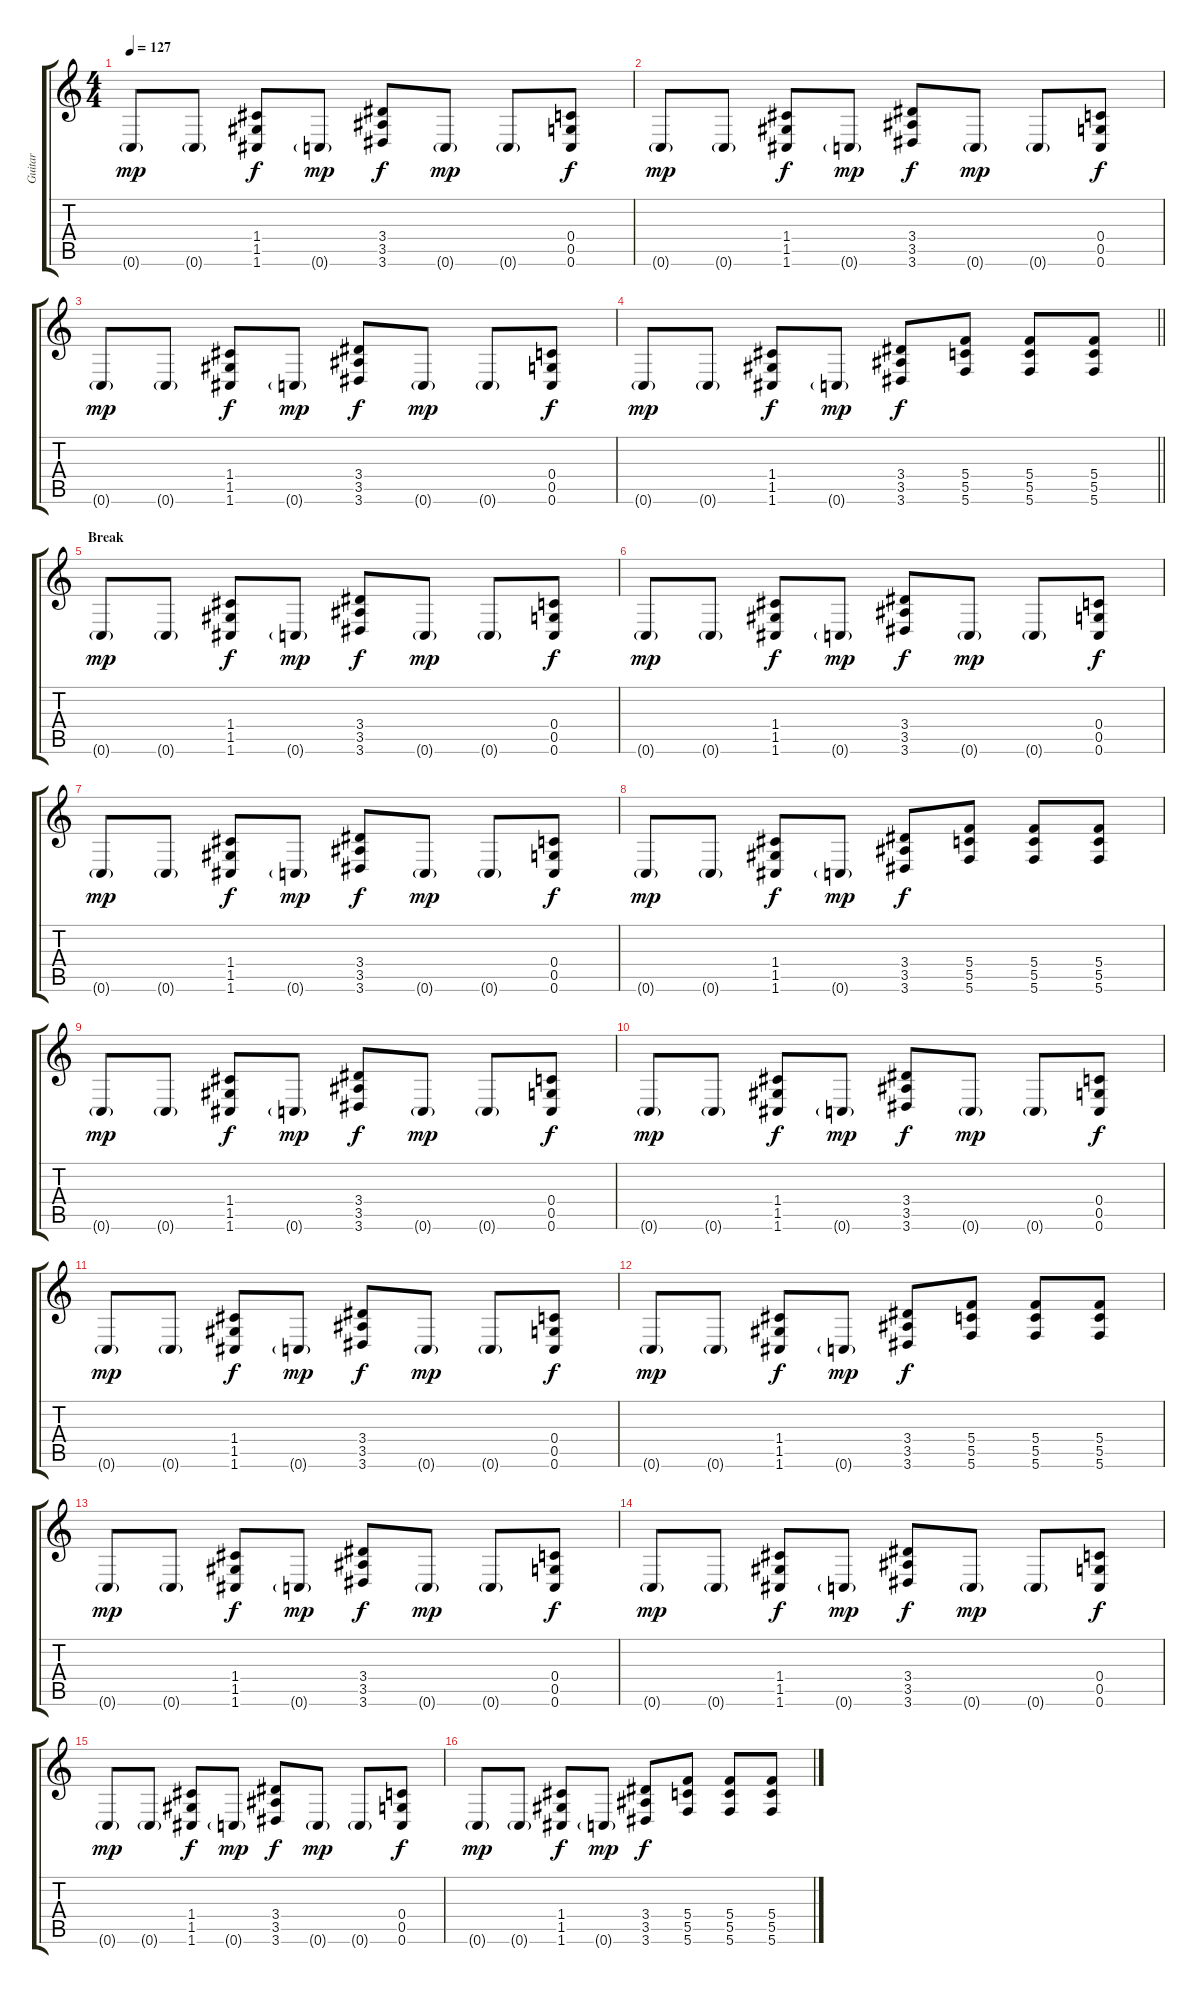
\track ("Guitar" "Guitar") {instrument acousticguitarsteel}
\staff {score tabs}
\tuning (D4 A3 F3 C3 G2 C2) {hide}
\ts (4 4)
\tempo 127
\clef g2
\ks c
0.6{g}.8{dy mp} 0.6{g}.8 (1.4 1.5 1.6).8{dy f} 0.6{g}.8{dy mp} (3.4 3.5 3.6).8{dy f} 0.6{g}.8{dy mp} 0.6{g}.8 (0.4 0.5 0.6).8{dy f} |
0.6{g}.8{dy mp} 0.6{g}.8 (1.4 1.5 1.6).8{dy f} 0.6{g}.8{dy mp} (3.4 3.5 3.6).8{dy f} 0.6{g}.8{dy mp} 0.6{g}.8 (0.4 0.5 0.6).8{dy f} |
0.6{g}.8{dy mp} 0.6{g}.8 (1.4 1.5 1.6).8{dy f} 0.6{g}.8{dy mp} (3.4 3.5 3.6).8{dy f} 0.6{g}.8{dy mp} 0.6{g}.8 (0.4 0.5 0.6).8{dy f} |
\barLineRight lightlight
0.6{g}.8{dy mp} 0.6{g}.8 (1.4 1.5 1.6).8{dy f} 0.6{g}.8{dy mp} (3.4 3.5 3.6).8{dy f} (5.4 5.5 5.6).8 (5.4 5.5 5.6).8 (5.4 5.5 5.6).8 |
\section ("" "Break")
0.6{g}.8{dy mp} 0.6{g}.8 (1.4 1.5 1.6).8{dy f} 0.6{g}.8{dy mp} (3.4 3.5 3.6).8{dy f} 0.6{g}.8{dy mp} 0.6{g}.8 (0.4 0.5 0.6).8{dy f} |
0.6{g}.8{dy mp} 0.6{g}.8 (1.4 1.5 1.6).8{dy f} 0.6{g}.8{dy mp} (3.4 3.5 3.6).8{dy f} 0.6{g}.8{dy mp} 0.6{g}.8 (0.4 0.5 0.6).8{dy f} |
0.6{g}.8{dy mp} 0.6{g}.8 (1.4 1.5 1.6).8{dy f} 0.6{g}.8{dy mp} (3.4 3.5 3.6).8{dy f} 0.6{g}.8{dy mp} 0.6{g}.8 (0.4 0.5 0.6).8{dy f} |
0.6{g}.8{dy mp} 0.6{g}.8 (1.4 1.5 1.6).8{dy f} 0.6{g}.8{dy mp} (3.4 3.5 3.6).8{dy f} (5.4 5.5 5.6).8 (5.4 5.5 5.6).8 (5.4 5.5 5.6).8 |
0.6{g}.8{dy mp} 0.6{g}.8 (1.4 1.5 1.6).8{dy f} 0.6{g}.8{dy mp} (3.4 3.5 3.6).8{dy f} 0.6{g}.8{dy mp} 0.6{g}.8 (0.4 0.5 0.6).8{dy f} |
0.6{g}.8{dy mp} 0.6{g}.8 (1.4 1.5 1.6).8{dy f} 0.6{g}.8{dy mp} (3.4 3.5 3.6).8{dy f} 0.6{g}.8{dy mp} 0.6{g}.8 (0.4 0.5 0.6).8{dy f} |
0.6{g}.8{dy mp} 0.6{g}.8 (1.4 1.5 1.6).8{dy f} 0.6{g}.8{dy mp} (3.4 3.5 3.6).8{dy f} 0.6{g}.8{dy mp} 0.6{g}.8 (0.4 0.5 0.6).8{dy f} |
0.6{g}.8{dy mp} 0.6{g}.8 (1.4 1.5 1.6).8{dy f} 0.6{g}.8{dy mp} (3.4 3.5 3.6).8{dy f} (5.4 5.5 5.6).8 (5.4 5.5 5.6).8 (5.4 5.5 5.6).8 |
0.6{g}.8{dy mp} 0.6{g}.8 (1.4 1.5 1.6).8{dy f} 0.6{g}.8{dy mp} (3.4 3.5 3.6).8{dy f} 0.6{g}.8{dy mp} 0.6{g}.8 (0.4 0.5 0.6).8{dy f} |
0.6{g}.8{dy mp} 0.6{g}.8 (1.4 1.5 1.6).8{dy f} 0.6{g}.8{dy mp} (3.4 3.5 3.6).8{dy f} 0.6{g}.8{dy mp} 0.6{g}.8 (0.4 0.5 0.6).8{dy f} |
0.6{g}.8{dy mp} 0.6{g}.8 (1.4 1.5 1.6).8{dy f} 0.6{g}.8{dy mp} (3.4 3.5 3.6).8{dy f} 0.6{g}.8{dy mp} 0.6{g}.8 (0.4 0.5 0.6).8{dy f} |
0.6{g}.8{dy mp} 0.6{g}.8 (1.4 1.5 1.6).8{dy f} 0.6{g}.8{dy mp} (3.4 3.5 3.6).8{dy f} (5.4 5.5 5.6).8 (5.4 5.5 5.6).8 (5.4 5.5 5.6).8
